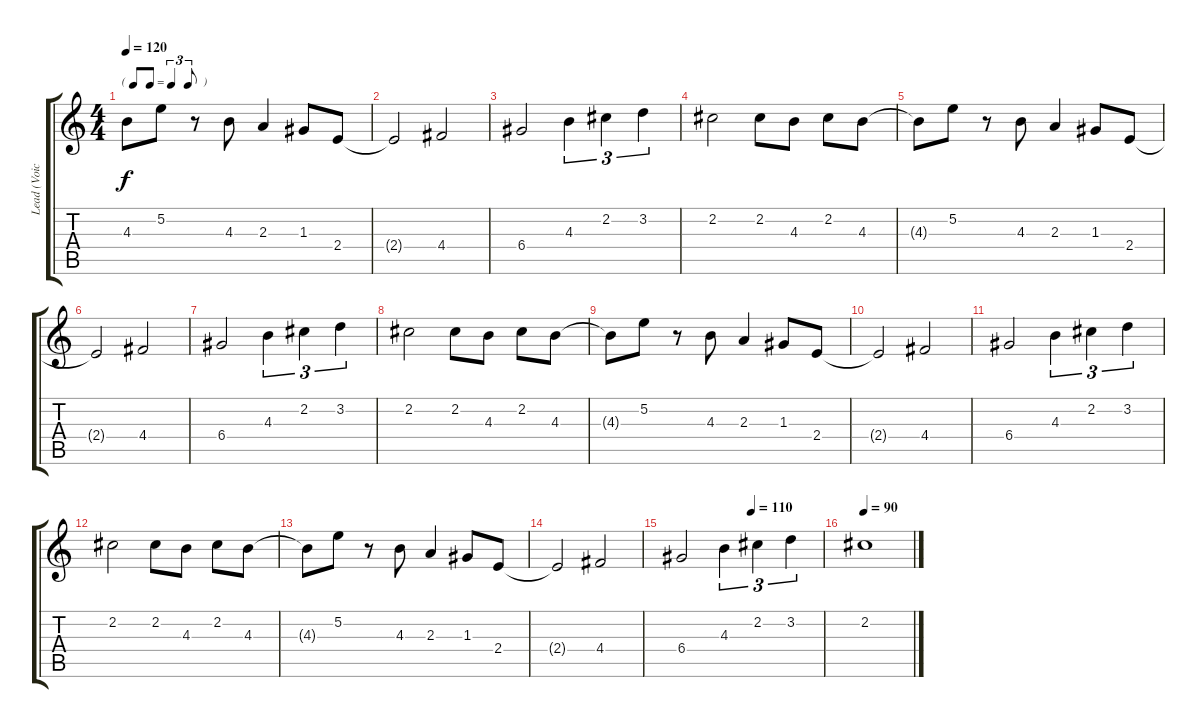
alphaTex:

\track ("Lead (Voice)" "Lead (Voic") {solo instrument electricguitarjazz}
\staff {score tabs}
\tuning (E4 B3 G3 D3 A2 E2) {hide}
\ts (4 4)
\tf triplet8th
\tempo 120
\clef g2
\ks c
4.3{t}.8{dy f} 5.2.8 r.8 4.3.8 2.3.4 1.3.8 2.4.8 |
2.4{t}.2 4.4.2 |
6.4.2 4.3.4{tu (3 2)} 2.2.4{tu (3 2)} 3.2.4{tu (3 2)} |
2.2.2 2.2.8 4.3.8 2.2.8 4.3.8 |
4.3{t}.8 5.2.8 r.8 4.3.8 2.3.4 1.3.8 2.4.8 |
2.4{t}.2 4.4.2 |
6.4.2 4.3.4{tu (3 2)} 2.2.4{tu (3 2)} 3.2.4{tu (3 2)} |
2.2.2 2.2.8 4.3.8 2.2.8 4.3.8 |
4.3{t}.8 5.2.8 r.8 4.3.8 2.3.4 1.3.8 2.4.8 |
2.4{t}.2 4.4.2 |
6.4.2 4.3.4{tu (3 2)} 2.2.4{tu (3 2)} 3.2.4{tu (3 2)} |
2.2.2 2.2.8 4.3.8 2.2.8 4.3.8 |
4.3{t}.8 5.2.8 r.8 4.3.8 2.3.4 1.3.8 2.4.8 |
2.4{t}.2 4.4.2 |
\tempo (110 0.5)
6.4.2 4.3.4{tu (3 2)} 2.2.4{tu (3 2)} 3.2.4{tu (3 2)} |
\tempo 90
2.2.1
